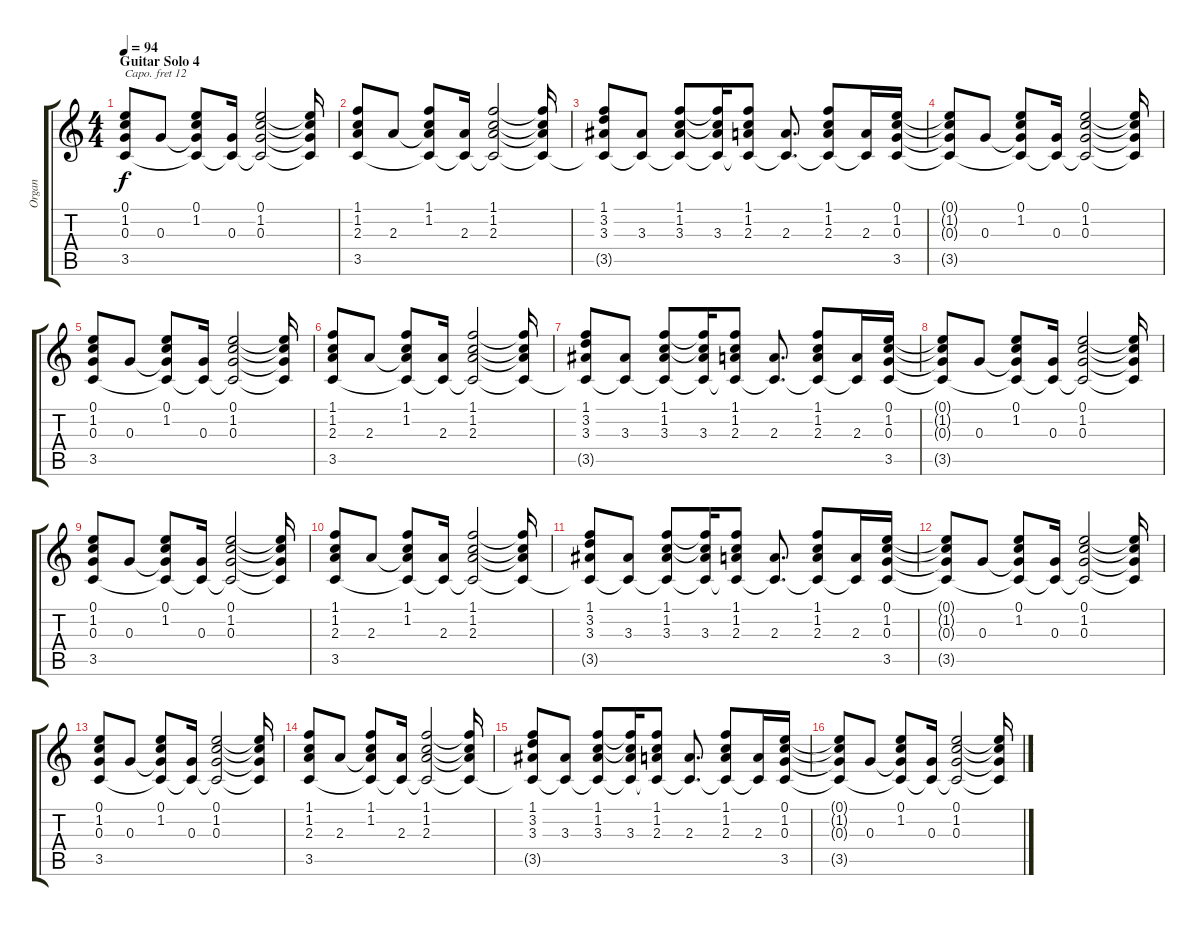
\track ("Organ" "Organ") {instrument drawbarorgan}
\staff {score tabs}
\capo 12
\tuning (E4 B3 G3 D3 A2 E2) {hide}
\ts (4 4)
\section ("" "Guitar Solo 4")
\tempo 94
\clef g2
\ks c
(0.1 1.2 0.3 3.5).8{dy f} 0.3.8 (0.1 1.2 0.3{t} 3.5{t}).8 (0.3 3.5{t}).16 (0.1 1.2 0.3 3.5{t}).2 (0.1{t} 1.2{t} 0.3{t} 3.5{t}).16 |
(1.1 1.2 2.3 3.5).8 2.3.8 (1.1 1.2 2.3{t} 3.5{t}).8 (2.3 3.5{t}).16 (1.1 1.2 2.3 3.5{t}).2 (1.1{t} 1.2{t} 2.3{t} 3.5{t}).16 |
(1.1 3.2 3.3 3.5{t}).8 (3.3 3.5{t}).8 (1.1 1.2 3.3 3.5{t}).8 (1.1{t} 1.2{t} 3.3 3.5{t}).16 (1.1 1.2 2.3 3.5{t}).8 (2.3 3.5{t}).8{d} (1.1 1.2 2.3 3.5{t}).8 (2.3 3.5{t}).16 (0.1 1.2 0.3 3.5).16 |
(0.1{t} 1.2{t} 0.3{t} 3.5{t}).8 0.3.8 (0.1 1.2 0.3{t} 3.5{t}).8 (0.3 3.5{t}).16 (0.1 1.2 0.3 3.5{t}).2 (0.1{t} 1.2{t} 0.3{t} 3.5{t}).16 |
(0.1 1.2 0.3 3.5).8 0.3.8 (0.1 1.2 0.3{t} 3.5{t}).8 (0.3 3.5{t}).16 (0.1 1.2 0.3 3.5{t}).2 (0.1{t} 1.2{t} 0.3{t} 3.5{t}).16 |
(1.1 1.2 2.3 3.5).8 2.3.8 (1.1 1.2 2.3{t} 3.5{t}).8 (2.3 3.5{t}).16 (1.1 1.2 2.3 3.5{t}).2 (1.1{t} 1.2{t} 2.3{t} 3.5{t}).16 |
(1.1 3.2 3.3 3.5{t}).8 (3.3 3.5{t}).8 (1.1 1.2 3.3 3.5{t}).8 (1.1{t} 1.2{t} 3.3 3.5{t}).16 (1.1 1.2 2.3 3.5{t}).8 (2.3 3.5{t}).8{d} (1.1 1.2 2.3 3.5{t}).8 (2.3 3.5{t}).16 (0.1 1.2 0.3 3.5).16 |
(0.1{t} 1.2{t} 0.3{t} 3.5{t}).8 0.3.8 (0.1 1.2 0.3{t} 3.5{t}).8 (0.3 3.5{t}).16 (0.1 1.2 0.3 3.5{t}).2 (0.1{t} 1.2{t} 0.3{t} 3.5{t}).16 |
(0.1 1.2 0.3 3.5).8 0.3.8 (0.1 1.2 0.3{t} 3.5{t}).8 (0.3 3.5{t}).16 (0.1 1.2 0.3 3.5{t}).2 (0.1{t} 1.2{t} 0.3{t} 3.5{t}).16 |
(1.1 1.2 2.3 3.5).8 2.3.8 (1.1 1.2 2.3{t} 3.5{t}).8 (2.3 3.5{t}).16 (1.1 1.2 2.3 3.5{t}).2 (1.1{t} 1.2{t} 2.3{t} 3.5{t}).16 |
(1.1 3.2 3.3 3.5{t}).8 (3.3 3.5{t}).8 (1.1 1.2 3.3 3.5{t}).8 (1.1{t} 1.2{t} 3.3 3.5{t}).16 (1.1 1.2 2.3 3.5{t}).8 (2.3 3.5{t}).8{d} (1.1 1.2 2.3 3.5{t}).8 (2.3 3.5{t}).16 (0.1 1.2 0.3 3.5).16 |
(0.1{t} 1.2{t} 0.3{t} 3.5{t}).8 0.3.8 (0.1 1.2 0.3{t} 3.5{t}).8 (0.3 3.5{t}).16 (0.1 1.2 0.3 3.5{t}).2 (0.1{t} 1.2{t} 0.3{t} 3.5{t}).16 |
(0.1 1.2 0.3 3.5).8 0.3.8 (0.1 1.2 0.3{t} 3.5{t}).8 (0.3 3.5{t}).16 (0.1 1.2 0.3 3.5{t}).2 (0.1{t} 1.2{t} 0.3{t} 3.5{t}).16 |
(1.1 1.2 2.3 3.5).8 2.3.8 (1.1 1.2 2.3{t} 3.5{t}).8 (2.3 3.5{t}).16 (1.1 1.2 2.3 3.5{t}).2 (1.1{t} 1.2{t} 2.3{t} 3.5{t}).16 |
(1.1 3.2 3.3 3.5{t}).8 (3.3 3.5{t}).8 (1.1 1.2 3.3 3.5{t}).8 (1.1{t} 1.2{t} 3.3 3.5{t}).16 (1.1 1.2 2.3 3.5{t}).8 (2.3 3.5{t}).8{d} (1.1 1.2 2.3 3.5{t}).8 (2.3 3.5{t}).16 (0.1 1.2 0.3 3.5).16 |
(0.1{t} 1.2{t} 0.3{t} 3.5{t}).8 0.3.8 (0.1 1.2 0.3{t} 3.5{t}).8 (0.3 3.5{t}).16 (0.1 1.2 0.3 3.5{t}).2 (0.1{t} 1.2{t} 0.3{t} 3.5{t}).16
